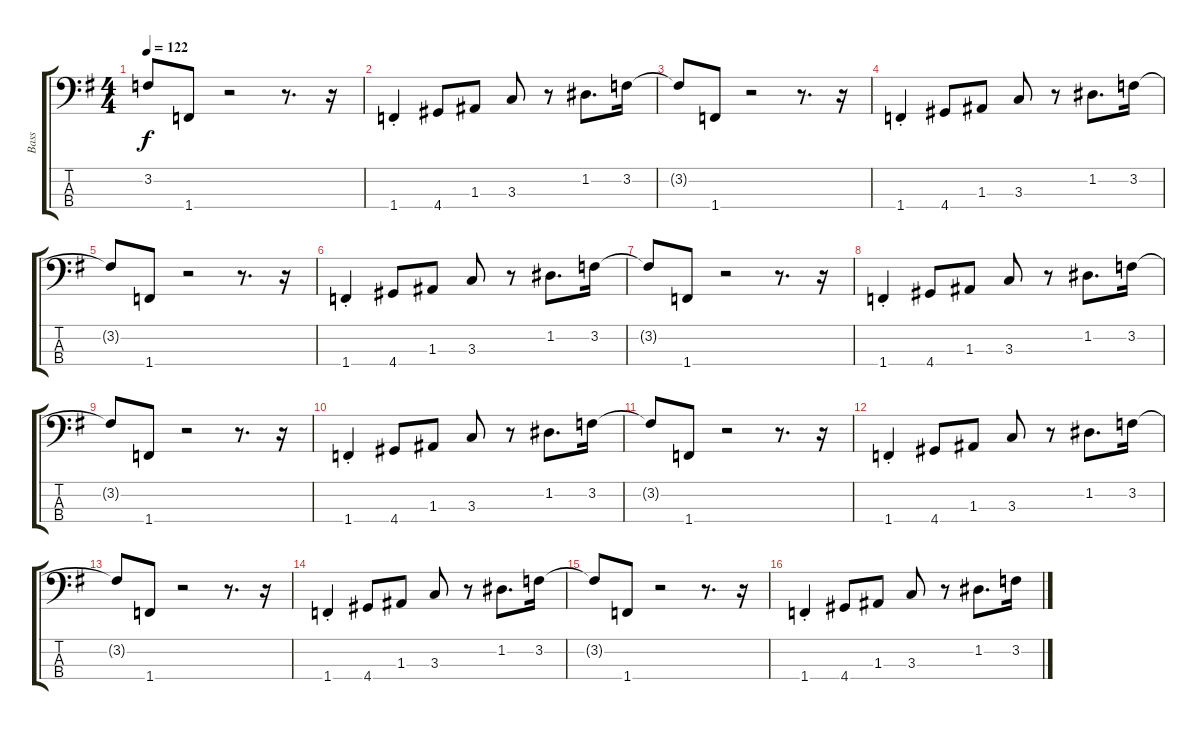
\track ("Bass" "Bass") {instrument electricbassfinger}
\staff {score tabs}
\tuning (G2 D2 A1 E1) {hide}
\ts (4 4)
\tempo 122
\clef f4
\ks g
3.2{t}.8{dy f} 1.4.8 r.2 r.8{d} r.16 |
1.4{st}.4 4.4.8 1.3.8 3.3.8 r.8 1.2.8{d} 3.2.16 |
3.2{t}.8 1.4.8 r.2 r.8{d} r.16 |
1.4{st}.4 4.4.8 1.3.8 3.3.8 r.8 1.2.8{d} 3.2.16 |
3.2{t}.8 1.4.8 r.2 r.8{d} r.16 |
1.4{st}.4 4.4.8 1.3.8 3.3.8 r.8 1.2.8{d} 3.2.16 |
3.2{t}.8 1.4.8 r.2 r.8{d} r.16 |
1.4{st}.4 4.4.8 1.3.8 3.3.8 r.8 1.2.8{d} 3.2.16 |
3.2{t}.8 1.4.8 r.2 r.8{d} r.16 |
1.4{st}.4 4.4.8 1.3.8 3.3.8 r.8 1.2.8{d} 3.2.16 |
3.2{t}.8 1.4.8 r.2 r.8{d} r.16 |
1.4{st}.4 4.4.8 1.3.8 3.3.8 r.8 1.2.8{d} 3.2.16 |
3.2{t}.8 1.4.8 r.2 r.8{d} r.16 |
1.4{st}.4 4.4.8 1.3.8 3.3.8 r.8 1.2.8{d} 3.2.16 |
3.2{t}.8 1.4.8 r.2 r.8{d} r.16 |
1.4{st}.4 4.4.8 1.3.8 3.3.8 r.8 1.2.8{d} 3.2.16
